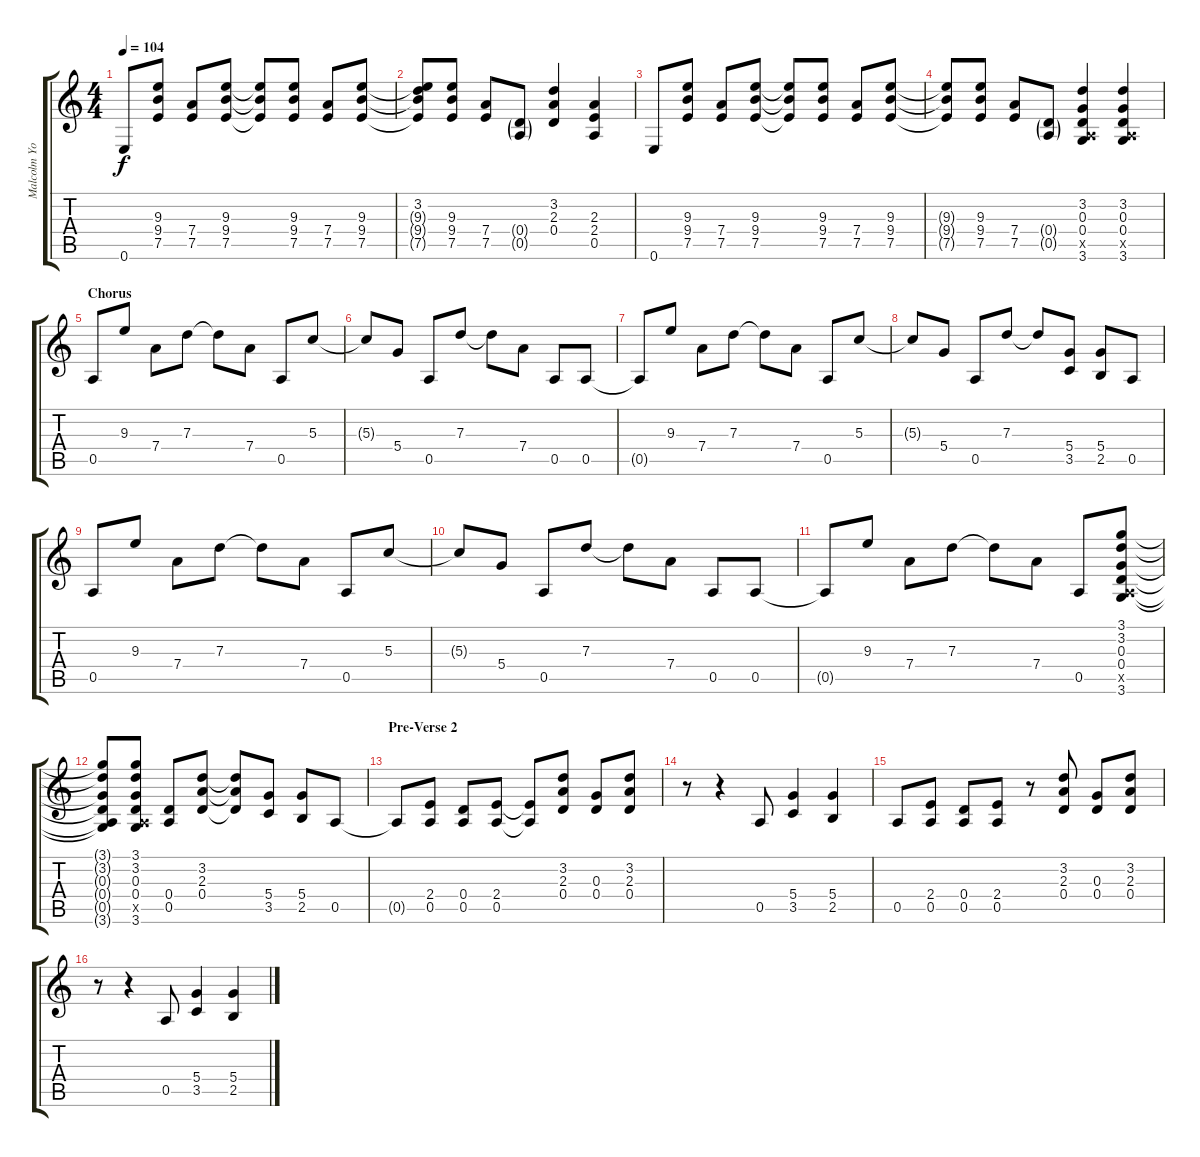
\track ("Malcolm Young" "Malcolm Yo") {instrument overdrivenguitar}
\staff {score tabs}
\tuning (E4 B3 G3 D3 A2 E2) {hide}
\ts (4 4)
\tempo 104
\clef g2
\ks c
0.6.8{dy f} (9.3 9.4 7.5).8 (7.4 7.5).8 (9.3 9.4 7.5).8 (9.3{t} 9.4{t} 7.5{t}).8 (9.3 9.4 7.5).8 (7.4 7.5).8 (9.3 9.4 7.5).8 |
(3.2{t} 9.3{t} 9.4{t} 7.5{t}).8 (9.3 9.4 7.5).8 (7.4 7.5).8 (0.4{g} 0.5{g}).8 (3.2 2.3 0.4).4 (2.3 2.4 0.5).4 |
0.6.8 (9.3 9.4 7.5).8 (7.4 7.5).8 (9.3 9.4 7.5).8 (9.3{t} 9.4{t} 7.5{t}).8 (9.3 9.4 7.5).8 (7.4 7.5).8 (9.3 9.4 7.5).8 |
(9.3{t} 9.4{t} 7.5{t}).8 (9.3 9.4 7.5).8 (7.4 7.5).8 (0.4{g} 0.5{g}).8 (3.2 0.3 0.4 0.5{x} 3.6).4 (3.2 0.3 0.4 0.5{x} 3.6).4 |
\section ("" "Chorus")
0.5.8 9.3.8 7.4.8 7.3.8 7.3{t}.8 7.4.8 0.5.8 5.3.8 |
5.3{t}.8 5.4.8 0.5.8 7.3.8 7.3{t}.8 7.4.8 0.5.8 0.5.8 |
0.5{t}.8 9.3.8 7.4.8 7.3.8 7.3{t}.8 7.4.8 0.5.8 5.3.8 |
5.3{t}.8 5.4.8 0.5.8 7.3.8 7.3{t}.8 (5.4 3.5).8 (5.4 2.5).8 0.5.8 |
0.5.8 9.3.8 7.4.8 7.3.8 7.3{t}.8 7.4.8 0.5.8 5.3.8 |
5.3{t}.8 5.4.8 0.5.8 7.3.8 7.3{t}.8 7.4.8 0.5.8 0.5.8 |
0.5{t}.8 9.3.8 7.4.8 7.3.8 7.3{t}.8 7.4.8 0.5.8 (3.1 3.2 0.3 0.4 0.5{x} 3.6).8 |
(3.1{t} 3.2{t} 0.3{t} 0.4{t} 0.5{t} 3.6{t}).8 (3.1 3.2 0.3 0.4 0.5{x} 3.6).8 (0.4 0.5).8 (3.2 2.3 0.4).8 (3.2{t} 2.3{t} 0.4{t}).8 (5.4 3.5).8 (5.4 2.5).8 0.5.8 |
\section ("" "Pre-Verse 2")
0.5{t}.8 (2.4 0.5).8 (0.4 0.5).8 (2.4 0.5).8 (2.4{t} 0.5{t}).8 (3.2 2.3 0.4).8 (0.3 0.4).8 (3.2 2.3 0.4).8 |
r.8 r.4 0.5.8 (5.4 3.5).4 (5.4 2.5).4 |
0.5.8 (2.4 0.5).8 (0.4 0.5).8 (2.4 0.5).8 r.8 (3.2 2.3 0.4).8 (0.3 0.4).8 (3.2 2.3 0.4).8 |
r.8 r.4 0.5.8 (5.4 3.5).4 (5.4 2.5).4
